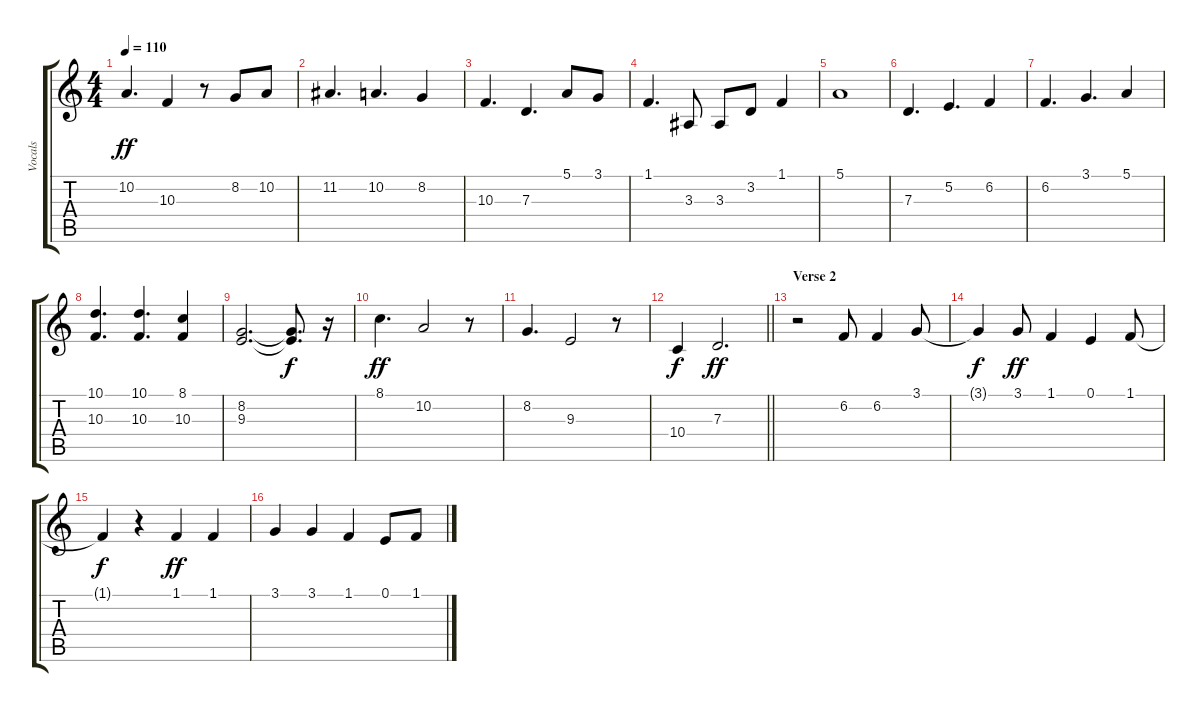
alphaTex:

\track ("Vocals" "Vocals") {instrument piccolo}
\staff {score tabs}
\tuning (E4 B3 G3 D3 A2 E2) {hide}
\ts (4 4)
\tempo 110
\clef g2
\ks c
10.2.4{d dy ff} 10.3.4 r.8 8.2.8 10.2.8 |
11.2.4{d} 10.2.4{d} 8.2.4 |
10.3.4{d} 7.3.4{d} 5.1.8 3.1.8 |
1.1.4{d} 3.3.8 3.3.8 3.2.8 1.1.4 |
5.1.1 |
7.3.4{d} 5.2.4{d} 6.2.4 |
6.2.4{d} 3.1.4{d} 5.1.4 |
(10.1 10.3).4{d} (10.1 10.3).4{d} (8.1 10.3).4 |
(8.2 9.3).2{d} (8.2{t} 9.3{t}).8{d dy f} r.16 |
8.1.4{d dy ff} 10.2.2 r.8 |
8.2.4{d} 9.3.2 r.8 |
\barLineRight lightlight
10.4.4{dy f} 7.3.2{d dy ff} |
\section ("" "Verse 2")
r.2 6.2.8 6.2.4 3.1.8 |
3.1{t}.4{dy f} 3.1.8{dy ff} 1.1.4 0.1.4 1.1.8 |
1.1{t}.4{dy f} r.4 1.1.4{dy ff} 1.1.4 |
3.1.4 3.1.4 1.1.4 0.1.8 1.1.8
